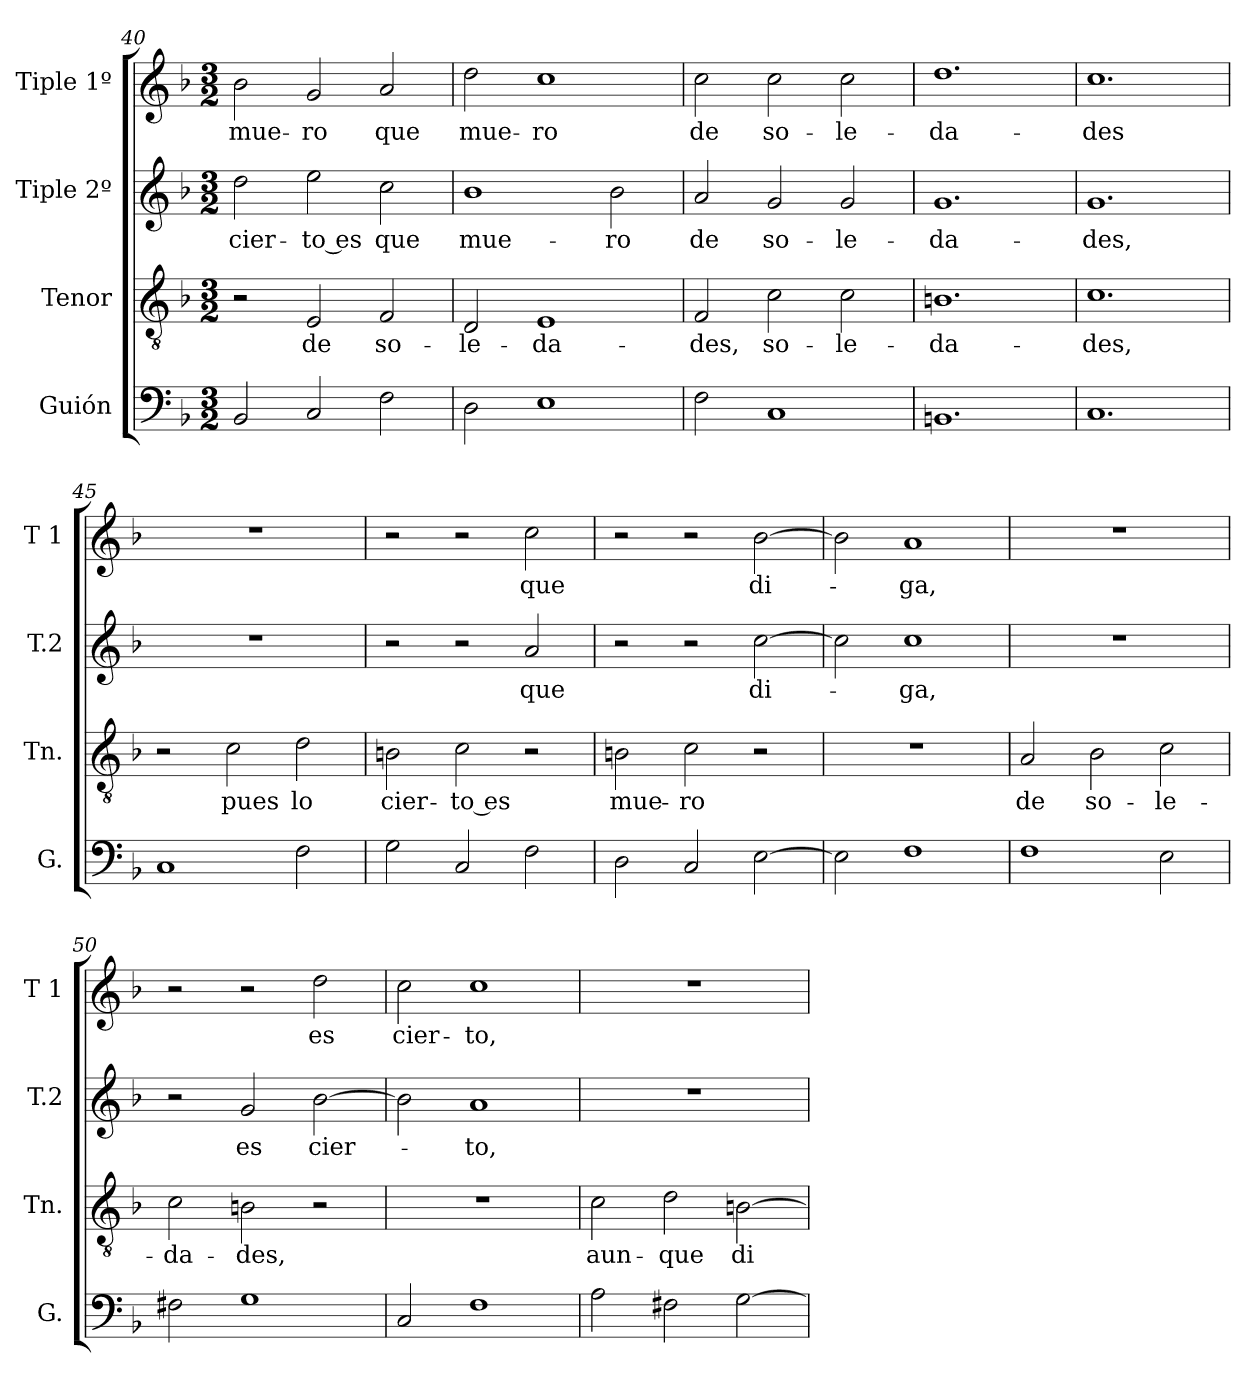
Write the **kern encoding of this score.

**kern	**kern	**text	**kern	**text	**kern	**text
*part4	*part3	*part3	*part2	*part2	*part1	*part1
*staff4	*staff3	*staff3	*staff2	*staff2	*staff1	*staff1
*I"Guión	*I"Tenor	*	*I"Tiple 2º	*	*I"Tiple 1º	*
*I'G.	*I'Tn.	*	*I'T.2	*	*I'T 1	*
*clefF4	*clefGv2	*	*clefG2	*	*clefG2	*
*k[b-]	*k[b-]	*	*k[b-]	*	*k[b-]	*
*M3/2	*M3/2	*	*M3/2	*	*M3/2	*
=40	=40	=40	=40	=40	=40	=40
2BB-	2r	.	2dd	cier-	2b-	mue-
2C	2E	de	2ee	-to es	2g	-ro
2F	2F	so-	2cc	que	2a	que
=41	=41	=41	=41	=41	=41	=41
2D	2D	-le-	1b-	mue-	2dd	mue-
1E	1E	-da-	.	.	1cc	-ro
.	.	.	2b-	-ro	.	.
=42	=42	=42	=42	=42	=42	=42
2F	2F	-des,	2a	de	2cc	de
1C	2c	so-	2g	so-	2cc	so-
.	2c	-le-	2g	-le-	2cc	-le-
=43	=43	=43	=43	=43	=43	=43
1.BBn	1.Bn	-da-	1.g	-da-	1.dd	-da-
=44	=44	=44	=44	=44	=44	=44
1.C	1.c	-des,	1.g	-des,	1.cc	-des
=45	=45	=45	=45	=45	=45	=45
1C	2r	.	1.r	.	1.r	.
.	2c	pues	.	.	.	.
2F	2d	lo	.	.	.	.
=46	=46	=46	=46	=46	=46	=46
2G	2Bn	cier-	2r	.	2r	.
2C	2c	-to es	2r	.	2r	.
2F	2r	.	2a	que	2cc	que
=47	=47	=47	=47	=47	=47	=47
2D	2Bn	mue-	2r	.	2r	.
2C	2c	-ro	2r	.	2r	.
[2E	2r	.	[2cc	di-	[2b-	di-
=48	=48	=48	=48	=48	=48	=48
2E]	1.r	.	2cc]	.	2b-]	.
1F	.	.	1cc	-ga,	1a	-ga,
=49	=49	=49	=49	=49	=49	=49
1F	2A	de	1.r	.	1.r	.
.	2B-	so-	.	.	.	.
2E	2c	-le-	.	.	.	.
=50	=50	=50	=50	=50	=50	=50
2F#X	2c	-da-	2r	.	2r	.
1G	2Bn	-des,	2g	es	2r	.
.	2r	.	[2b-	cier-	2dd	es
=51	=51	=51	=51	=51	=51	=51
2C	1.r	.	2b-]	.	2cc	cier-
1F	.	.	1a	-to,	1cc	-to,
=52	=52	=52	=52	=52	=52	=52
2A	2c	aun-	1.r	.	1.r	.
2F#X	2d	-que	.	.	.	.
[2G	[2Bn	di-	.	.	.	.
=	=	=	=	=	=	=
*-	*-	*-	*-	*-	*-	*-
